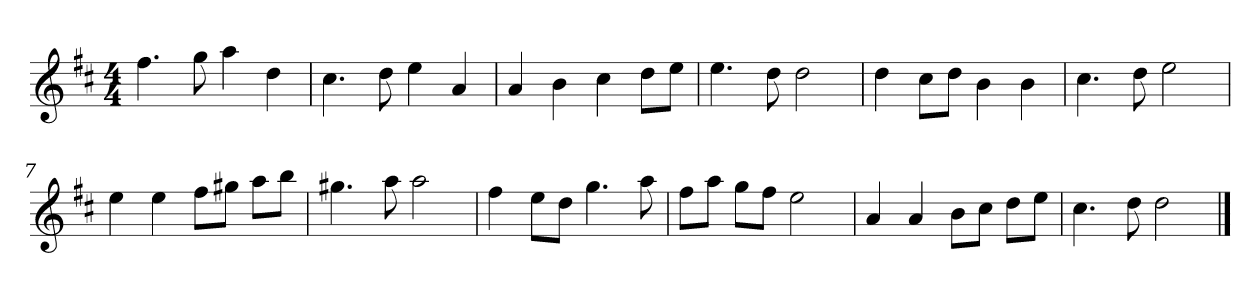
**kern
*part1
*staff1
*k[f#c#]
*M4/4
*MM120
=1
4.ff#
8gg
4aa
4dd
=2
4.cc#
8dd
4ee
4a
=3
4a
4b
4cc#
8ddL
8eeJ
=4
4.ee
8dd
2dd
=5
4dd
8cc#L
8ddJ
4b
4b
=6
4.cc#
8dd
2ee
=7
4ee
4ee
8ff#L
8gg#XJ
8aaL
8bbJ
=8
4.gg#X
8aa
2aa
=9
4ff#
8eeL
8ddJ
4.gg
8aa
=10
8ff#L
8aaJ
8ggL
8ff#J
2ee
=11
4a
4a
8bL
8cc#J
8ddL
8eeJ
=12
4.cc#
8dd
2dd
==
*-
